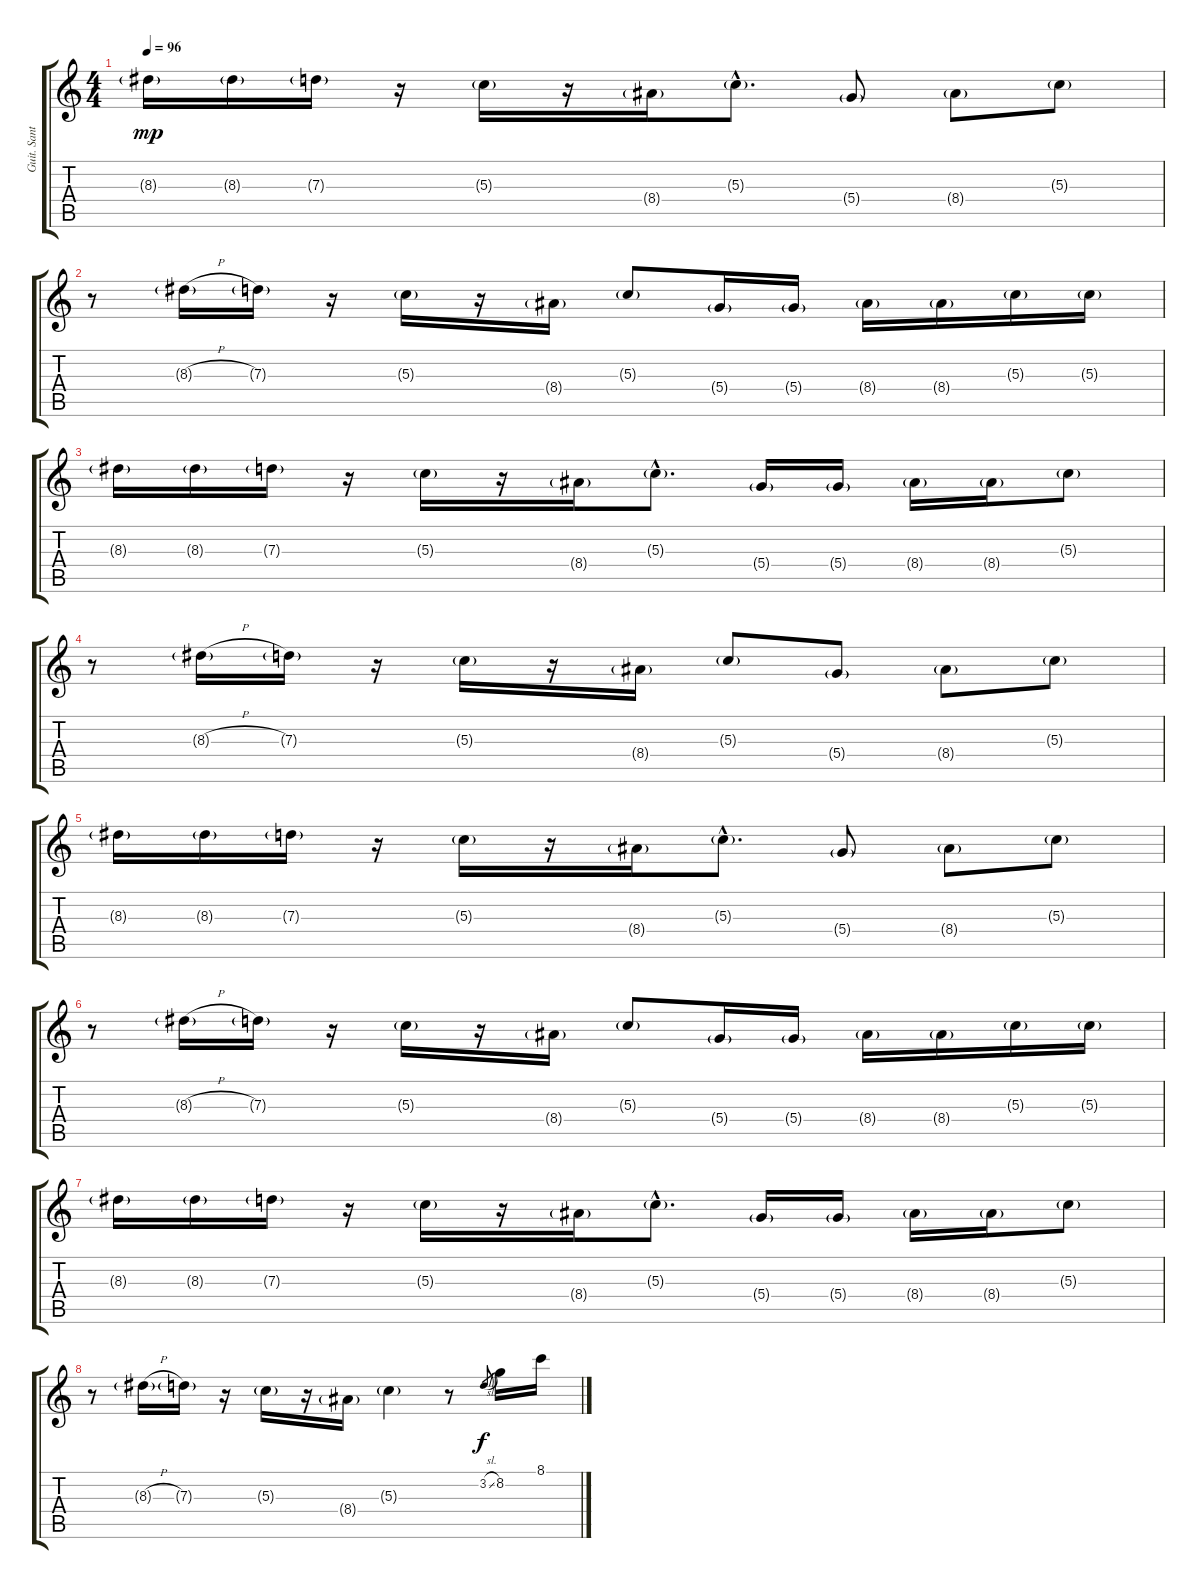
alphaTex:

\track ("Guit. Santana" "Guit. Sant") {instrument distortionguitar}
\staff {score tabs}
\tuning (E4 B3 G3 D3 A2 E2) {hide}
\ts (4 4)
\tempo 96
\clef g2
\ks c
8.3{g}.16{dy mp} 8.3{g}.16 7.3{g}.16 r.16 5.3{g}.16 r.16 8.4{g}.16 5.3{g hac}.8{d} 5.4{g}.8 8.4{g}.8 5.3{g}.8 |
r.8 8.3{h g}.16 7.3{g}.16 r.16 5.3{g}.16 r.16 8.4{g}.16 5.3{g}.8 5.4{g}.16 5.4{g}.16 8.4{g}.16 8.4{g}.16 5.3{g}.16 5.3{g}.16 |
8.3{g}.16 8.3{g}.16 7.3{g}.16 r.16 5.3{g}.16 r.16 8.4{g}.16 5.3{g hac}.8{d} 5.4{g}.16 5.4{g}.16 8.4{g}.16 8.4{g}.16 5.3{g}.8 |
r.8 8.3{h g}.16 7.3{g}.16 r.16 5.3{g}.16 r.16 8.4{g}.16 5.3{g}.8 5.4{g}.8 8.4{g}.8 5.3{g}.8 |
8.3{g}.16 8.3{g}.16 7.3{g}.16 r.16 5.3{g}.16 r.16 8.4{g}.16 5.3{g hac}.8{d} 5.4{g}.8 8.4{g}.8 5.3{g}.8 |
r.8 8.3{h g}.16 7.3{g}.16 r.16 5.3{g}.16 r.16 8.4{g}.16 5.3{g}.8 5.4{g}.16 5.4{g}.16 8.4{g}.16 8.4{g}.16 5.3{g}.16 5.3{g}.16 |
8.3{g}.16 8.3{g}.16 7.3{g}.16 r.16 5.3{g}.16 r.16 8.4{g}.16 5.3{g hac}.8{d} 5.4{g}.16 5.4{g}.16 8.4{g}.16 8.4{g}.16 5.3{g}.8 |
r.8 8.3{h g}.16 7.3{g}.16 r.16 5.3{g}.16 r.16 8.4{g}.16 5.3{g}.4 r.8 3.2{sl}.8{gr dy f} 8.2.16 8.1.16
